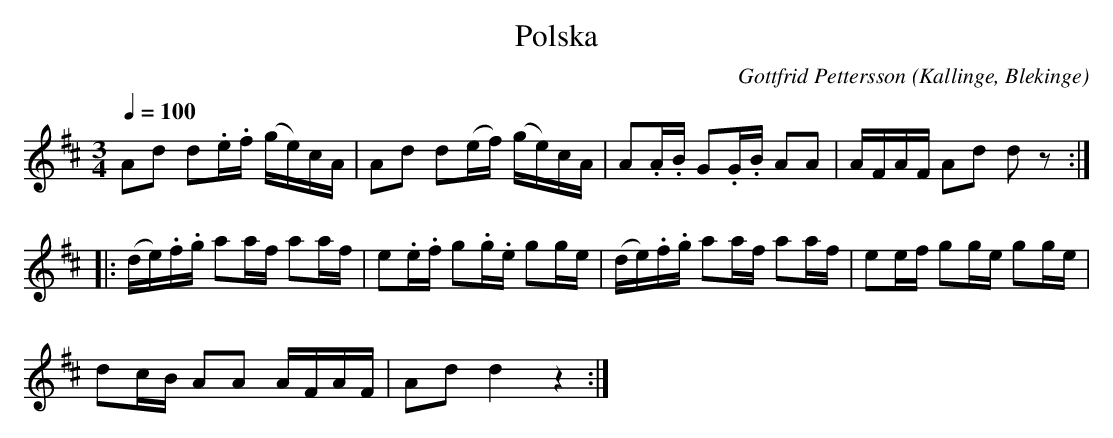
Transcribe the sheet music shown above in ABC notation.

X:1
T:Polska
M:3/4
L:1/16
C: Gottfrid Pettersson
O: Kallinge, Blekinge
Q: 1/4=100
K:D
A2d2 d2.e.f (ge)cA | A2d2 d2(ef) (ge)cA | A2.A.B G2.G.B A2A2 | AFAF A2d2 d2 z2 :|
|: (de).f.g a2af a2af | e2.e.f g2.g.e g2ge | (de).f.g a2af a2af | e2ef g2ge g2ge |
d2cB A2A2 AFAF | A2d2 d4 z4 :|]
